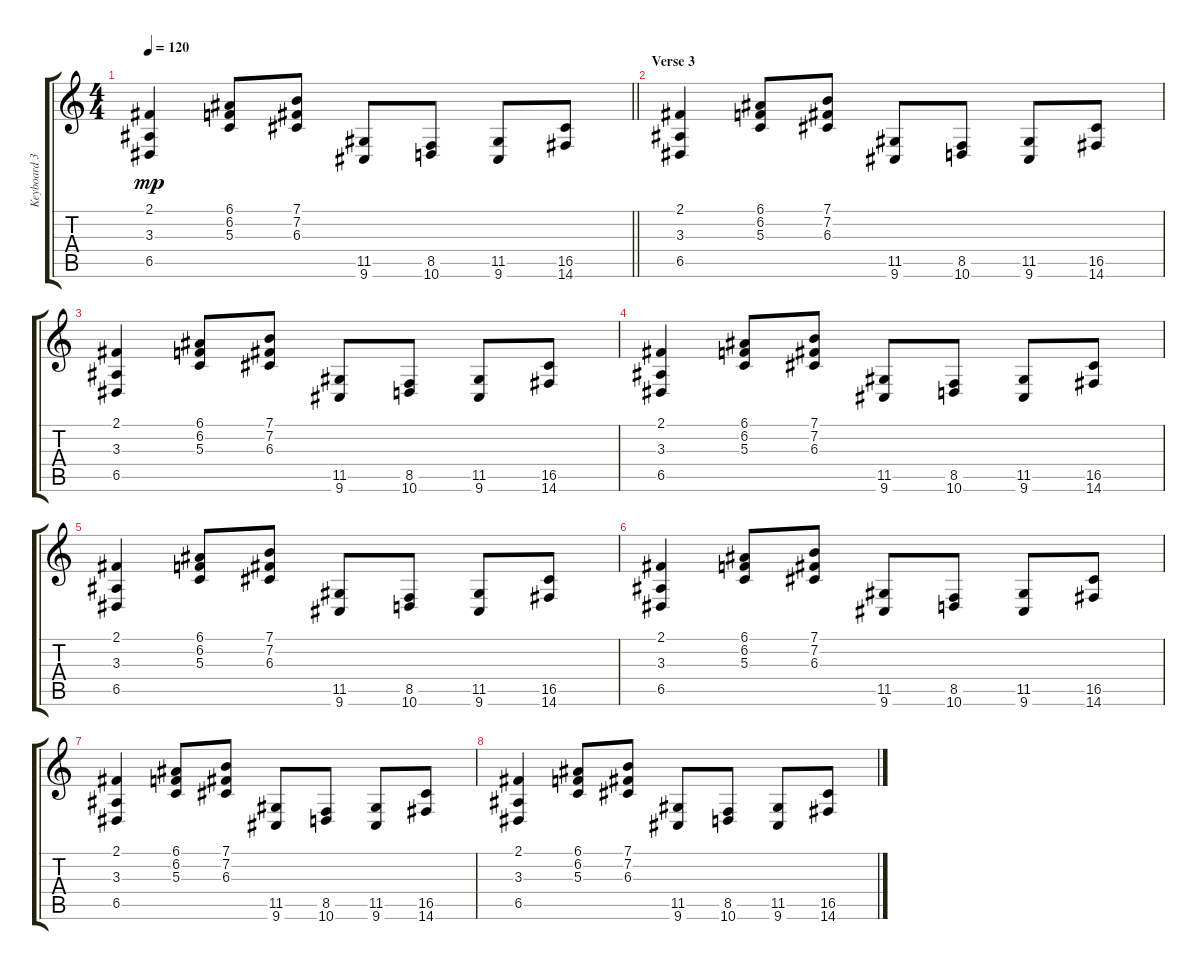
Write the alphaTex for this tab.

\track ("Keyboard 3" "Keyboard 3") {instrument lead2sawtooth}
\staff {score tabs}
\tuning (E4 B3 G3 D3 A2 E2) {hide}
\ts (4 4)
\tempo 120
\clef g2
\barLineRight lightlight
\ks c
(2.1 3.3 6.5).4{dy mp} (6.1 6.2 5.3).8 (7.1 7.2 6.3).8 (11.5 9.6).8 (8.5 10.6).8 (11.5 9.6).8 (16.5 14.6).8 |
\section ("" "Verse 3")
(2.1 3.3 6.5).4 (6.1 6.2 5.3).8 (7.1 7.2 6.3).8 (11.5 9.6).8 (8.5 10.6).8 (11.5 9.6).8 (16.5 14.6).8 |
(2.1 3.3 6.5).4 (6.1 6.2 5.3).8 (7.1 7.2 6.3).8 (11.5 9.6).8 (8.5 10.6).8 (11.5 9.6).8 (16.5 14.6).8 |
(2.1 3.3 6.5).4 (6.1 6.2 5.3).8 (7.1 7.2 6.3).8 (11.5 9.6).8 (8.5 10.6).8 (11.5 9.6).8 (16.5 14.6).8 |
(2.1 3.3 6.5).4 (6.1 6.2 5.3).8 (7.1 7.2 6.3).8 (11.5 9.6).8 (8.5 10.6).8 (11.5 9.6).8 (16.5 14.6).8 |
(2.1 3.3 6.5).4 (6.1 6.2 5.3).8 (7.1 7.2 6.3).8 (11.5 9.6).8 (8.5 10.6).8 (11.5 9.6).8 (16.5 14.6).8 |
(2.1 3.3 6.5).4 (6.1 6.2 5.3).8 (7.1 7.2 6.3).8 (11.5 9.6).8 (8.5 10.6).8 (11.5 9.6).8 (16.5 14.6).8 |
(2.1 3.3 6.5).4 (6.1 6.2 5.3).8 (7.1 7.2 6.3).8 (11.5 9.6).8 (8.5 10.6).8 (11.5 9.6).8 (16.5 14.6).8
